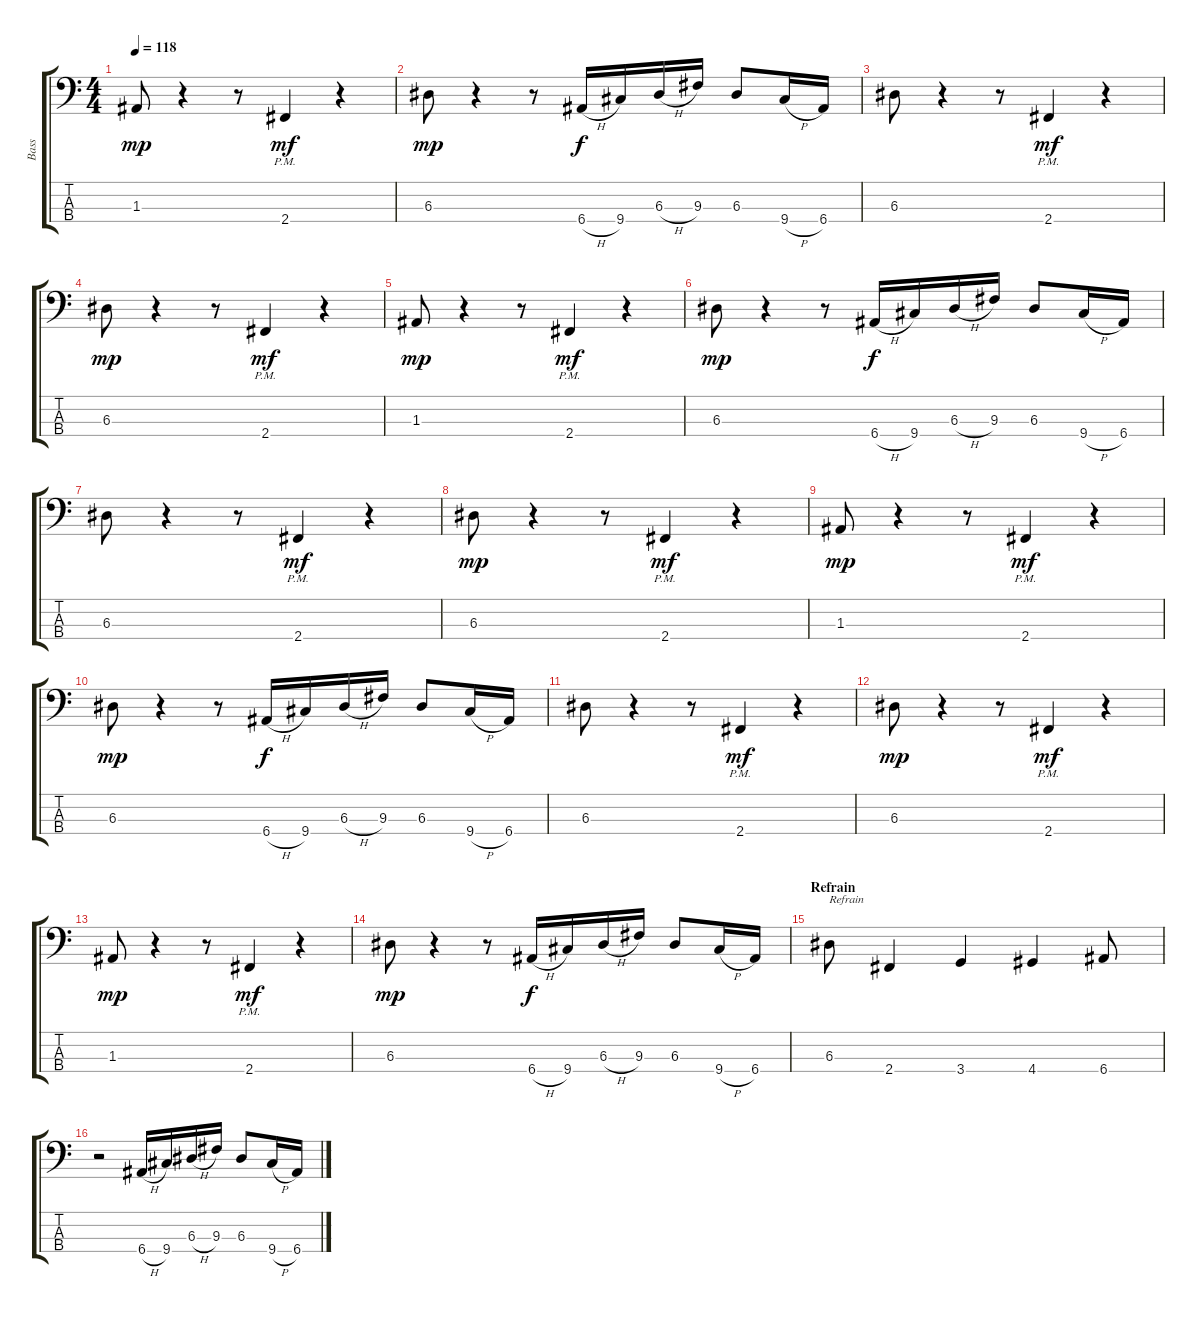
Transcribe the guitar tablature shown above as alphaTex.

\track ("Bass" "Bass") {instrument electricbassfinger}
\staff {score tabs}
\tuning (G2 D2 A1 E1) {hide}
\ts (4 4)
\tempo 118
\clef f4
\ks c
1.3.8{dy mp} r.4 r.8 2.4{pm}.4{dy mf} r.4 |
6.3.8{dy mp} r.4 r.8 6.4{h}.16{dy f} 9.4.16 6.3{h}.16 9.3.16 6.3.8 9.4{h}.16 6.4.16 |
6.3.8 r.4 r.8 2.4{pm}.4{dy mf} r.4 |
6.3.8{dy mp} r.4 r.8 2.4{pm}.4{dy mf} r.4 |
1.3.8{dy mp} r.4 r.8 2.4{pm}.4{dy mf} r.4 |
6.3.8{dy mp} r.4 r.8 6.4{h}.16{dy f} 9.4.16 6.3{h}.16 9.3.16 6.3.8 9.4{h}.16 6.4.16 |
6.3.8 r.4 r.8 2.4{pm}.4{dy mf} r.4 |
6.3.8{dy mp} r.4 r.8 2.4{pm}.4{dy mf} r.4 |
1.3.8{dy mp} r.4 r.8 2.4{pm}.4{dy mf} r.4 |
6.3.8{dy mp} r.4 r.8 6.4{h}.16{dy f} 9.4.16 6.3{h}.16 9.3.16 6.3.8 9.4{h}.16 6.4.16 |
6.3.8 r.4 r.8 2.4{pm}.4{dy mf} r.4 |
6.3.8{dy mp} r.4 r.8 2.4{pm}.4{dy mf} r.4 |
1.3.8{dy mp} r.4 r.8 2.4{pm}.4{dy mf} r.4 |
6.3.8{dy mp} r.4 r.8 6.4{h}.16{dy f} 9.4.16 6.3{h}.16 9.3.16 6.3.8 9.4{h}.16 6.4.16 |
\section ("" "Refrain")
6.3.8{txt "Refrain"} 2.4.4 3.4.4 4.4.4 6.4.8 |
r.2 6.4{h}.16 9.4.16 6.3{h}.16 9.3.16 6.3.8 9.4{h}.16 6.4.16
